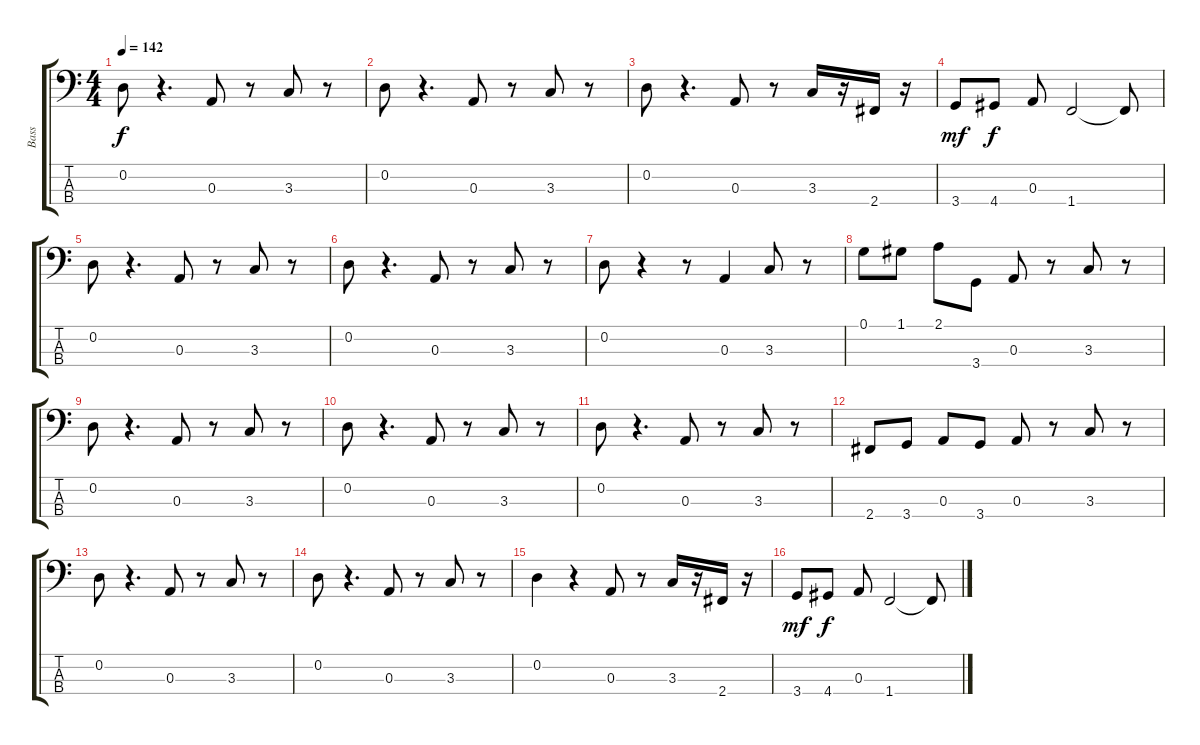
\track ("Bass" "Bass") {instrument slapbass2}
\staff {score tabs}
\tuning (G2 D2 A1 E1) {hide}
\ts (4 4)
\tempo 142
\clef f4
\ks c
0.2.8{dy f} r.4{d} 0.3.8 r.8 3.3.8 r.8 |
0.2.8 r.4{d} 0.3.8 r.8 3.3.8 r.8 |
0.2.8 r.4{d} 0.3.8 r.8 3.3.16 r.16 2.4.16 r.16 |
3.4.8{dy mf} 4.4.8{dy f} 0.3.8 1.4.2 1.4{t}.8 |
0.2.8 r.4{d} 0.3.8 r.8 3.3.8 r.8 |
0.2.8 r.4{d} 0.3.8 r.8 3.3.8 r.8 |
0.2.8 r.4 r.8 0.3.4 3.3.8 r.8 |
0.1.8 1.1.8 2.1.8 3.4.8 0.3.8 r.8 3.3.8 r.8 |
0.2.8 r.4{d} 0.3.8 r.8 3.3.8 r.8 |
0.2.8 r.4{d} 0.3.8 r.8 3.3.8 r.8 |
0.2.8 r.4{d} 0.3.8 r.8 3.3.8 r.8 |
2.4.8 3.4.8 0.3.8 3.4.8 0.3.8 r.8 3.3.8 r.8 |
0.2.8 r.4{d} 0.3.8 r.8 3.3.8 r.8 |
0.2.8 r.4{d} 0.3.8 r.8 3.3.8 r.8 |
0.2.4 r.4 0.3.8 r.8 3.3.16 r.16 2.4.16 r.16 |
3.4.8{dy mf} 4.4.8{dy f} 0.3.8 1.4.2 1.4{t}.8
